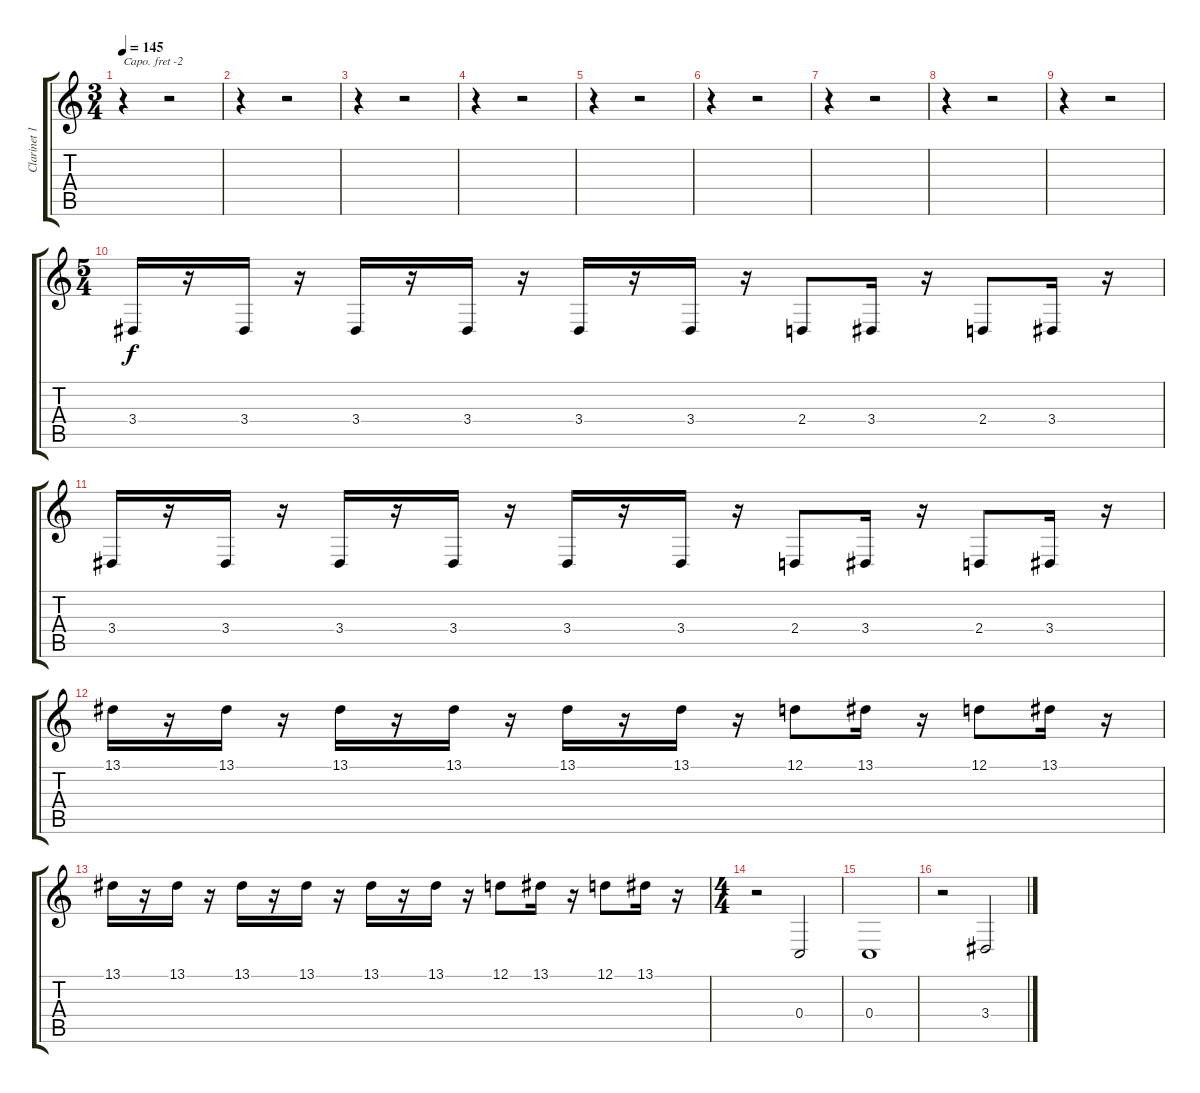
\track ("Clarinet 1" "Clarinet 1") {instrument clarinet}
\staff {score tabs}
\capo -2
\tuning (E4 B3 G3 D3 A2 D2) {hide}
\ts (3 4)
\tempo 145
\clef g2
\ks c
r.4{dy f} r.2 |
r.4 r.2 |
r.4 r.2 |
r.4 r.2 |
r.4 r.2 |
r.4 r.2 |
r.4 r.2 |
r.4 r.2 |
r.4 r.2 |
\ts (5 4)
3.4.16 r.16 3.4.16 r.16 3.4.16 r.16 3.4.16 r.16 3.4.16 r.16 3.4.16 r.16 2.4.8 3.4.16 r.16 2.4.8 3.4.16 r.16 |
3.4.16 r.16 3.4.16 r.16 3.4.16 r.16 3.4.16 r.16 3.4.16 r.16 3.4.16 r.16 2.4.8 3.4.16 r.16 2.4.8 3.4.16 r.16 |
13.1.16 r.16 13.1.16 r.16 13.1.16 r.16 13.1.16 r.16 13.1.16 r.16 13.1.16 r.16 12.1.8 13.1.16 r.16 12.1.8 13.1.16 r.16 |
13.1.16 r.16 13.1.16 r.16 13.1.16 r.16 13.1.16 r.16 13.1.16 r.16 13.1.16 r.16 12.1.8 13.1.16 r.16 12.1.8 13.1.16 r.16 |
\ts (4 4)
r.2 0.4.2 |
0.4.1 |
r.2 3.4.2
